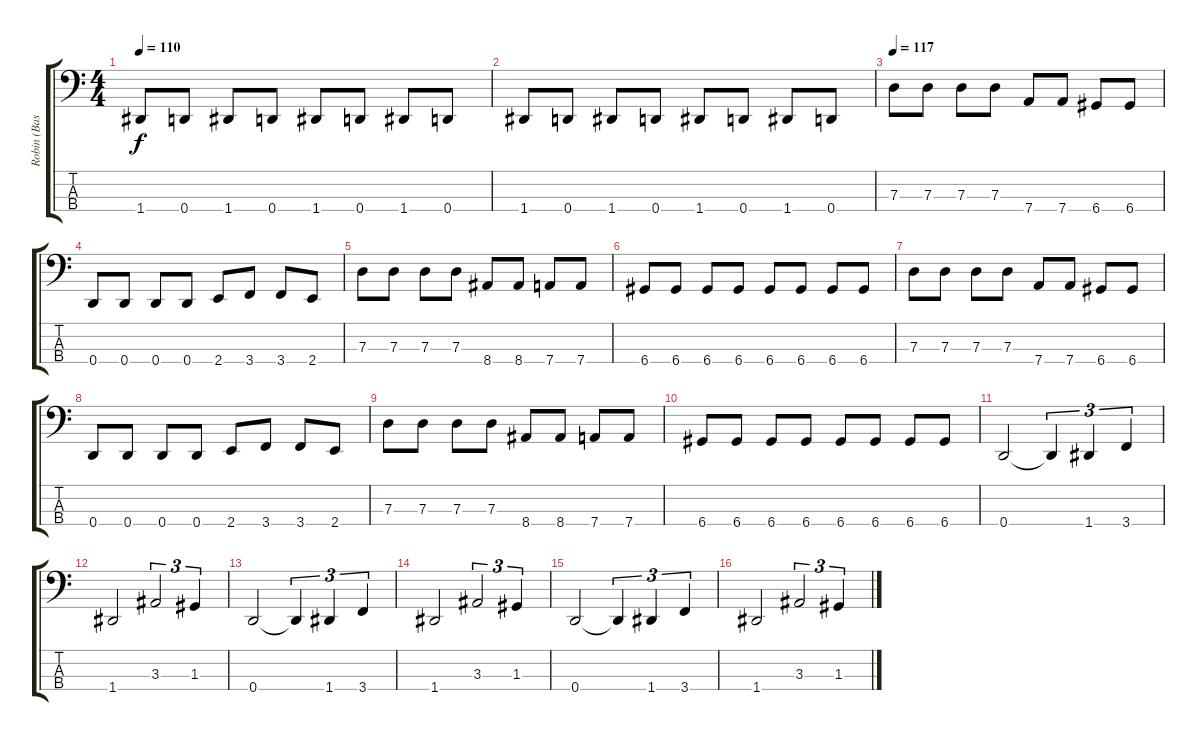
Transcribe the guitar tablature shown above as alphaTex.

\track ("Robin (Bass)" "Robin (Bas") {instrument electricbasspick}
\staff {score tabs}
\tuning (F2 C2 G1 D1) {hide}
\ts (4 4)
\tempo 110
\clef f4
\ks c
1.4.8{dy f} 0.4.8 1.4.8 0.4.8 1.4.8 0.4.8 1.4.8 0.4.8 |
1.4.8 0.4.8 1.4.8 0.4.8 1.4.8 0.4.8 1.4.8 0.4.8 |
\tempo 117
7.3.8 7.3.8 7.3.8 7.3.8 7.4.8 7.4.8 6.4.8 6.4.8 |
0.4.8 0.4.8 0.4.8 0.4.8 2.4.8 3.4.8 3.4.8 2.4.8 |
7.3.8 7.3.8 7.3.8 7.3.8 8.4.8 8.4.8 7.4.8 7.4.8 |
6.4.8 6.4.8 6.4.8 6.4.8 6.4.8 6.4.8 6.4.8 6.4.8 |
7.3.8 7.3.8 7.3.8 7.3.8 7.4.8 7.4.8 6.4.8 6.4.8 |
0.4.8 0.4.8 0.4.8 0.4.8 2.4.8 3.4.8 3.4.8 2.4.8 |
7.3.8 7.3.8 7.3.8 7.3.8 8.4.8 8.4.8 7.4.8 7.4.8 |
6.4.8 6.4.8 6.4.8 6.4.8 6.4.8 6.4.8 6.4.8 6.4.8 |
0.4.2 0.4{t}.4{tu (3 2)} 1.4.4{tu (3 2)} 3.4.4{tu (3 2)} |
1.4.2 3.3.2{tu (3 2)} 1.3.4{tu (3 2)} |
0.4.2 0.4{t}.4{tu (3 2)} 1.4.4{tu (3 2)} 3.4.4{tu (3 2)} |
1.4.2 3.3.2{tu (3 2)} 1.3.4{tu (3 2)} |
0.4.2 0.4{t}.4{tu (3 2)} 1.4.4{tu (3 2)} 3.4.4{tu (3 2)} |
1.4.2 3.3.2{tu (3 2)} 1.3.4{tu (3 2)}
